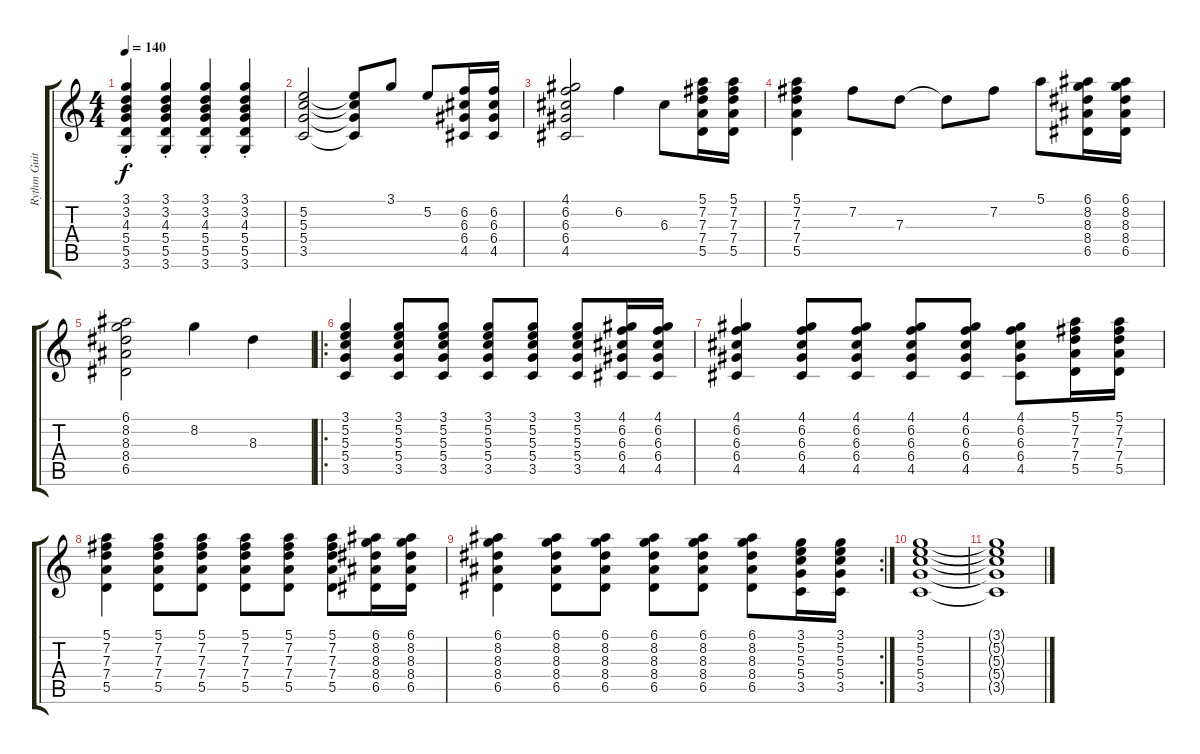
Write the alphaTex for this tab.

\track ("Rythm Guitar 1" "Rythm Guit") {instrument overdrivenguitar}
\staff {score tabs}
\tuning (E4 B3 G3 D3 A2 E2) {hide}
\ts (4 4)
\tempo 140
\clef g2
\ks c
(3.1 3.2 4.3 5.4 5.5 3.6{st}).4{dy f} (3.1 3.2 4.3 5.4 5.5 3.6{st}).4 (3.1 3.2 4.3 5.4 5.5 3.6{st}).4 (3.1 3.2 4.3 5.4 5.5 3.6{st}).4 |
(5.2 5.3 5.4 3.5).2 (5.2{t} 5.3{t} 5.4{t} 3.5{t}).8 3.1.8 5.2.8 (6.2 6.3 6.4 4.5).16 (6.2 6.3 6.4 4.5).16 |
(4.1 6.2 6.3 6.4 4.5).2 6.2.4 6.3.8 (5.1 7.2 7.3 7.4 5.5).16 (5.1 7.2 7.3 7.4 5.5).16 |
(5.1 7.2 7.3 7.4 5.5).4 7.2.8 7.3.8 7.3{t}.8 7.2.8 5.1.8 (6.1 8.2 8.3 8.4 6.5).16 (6.1 8.2 8.3 8.4 6.5).16 |
(6.1 8.2 8.3 8.4 6.5).2 8.2.4 8.3.4 |
\ro
(3.1 5.2 5.3 5.4 3.5).4 (3.1 5.2 5.3 5.4 3.5).8 (3.1 5.2 5.3 5.4 3.5).8 (3.1 5.2 5.3 5.4 3.5).8 (3.1 5.2 5.3 5.4 3.5).8 (3.1 5.2 5.3 5.4 3.5).8 (4.1 6.2 6.3 6.4 4.5).16 (4.1 6.2 6.3 6.4 4.5).16 |
(4.1 6.2 6.3 6.4 4.5).4 (4.1 6.2 6.3 6.4 4.5).8 (4.1 6.2 6.3 6.4 4.5).8 (4.1 6.2 6.3 6.4 4.5).8 (4.1 6.2 6.3 6.4 4.5).8 (4.1 6.2 6.3 6.4 4.5).8 (5.1 7.2 7.3 7.4 5.5).16 (5.1 7.2 7.3 7.4 5.5).16 |
(5.1 7.2 7.3 7.4 5.5).4 (5.1 7.2 7.3 7.4 5.5).8 (5.1 7.2 7.3 7.4 5.5).8 (5.1 7.2 7.3 7.4 5.5).8 (5.1 7.2 7.3 7.4 5.5).8 (5.1 7.2 7.3 7.4 5.5).8 (6.1 8.2 8.3 8.4 6.5).16 (6.1 8.2 8.3 8.4 6.5).16 |
\rc 2
(6.1 8.2 8.3 8.4 6.5).4 (6.1 8.2 8.3 8.4 6.5).8 (6.1 8.2 8.3 8.4 6.5).8 (6.1 8.2 8.3 8.4 6.5).8 (6.1 8.2 8.3 8.4 6.5).8 (6.1 8.2 8.3 8.4 6.5).8 (3.1 5.2 5.3 5.4 3.5).16 (3.1 5.2 5.3 5.4 3.5).16 |
(3.1 5.2 5.3 5.4 3.5).1 |
(3.1{t} 5.2{t} 5.3{t} 5.4{t} 3.5{t}).1
